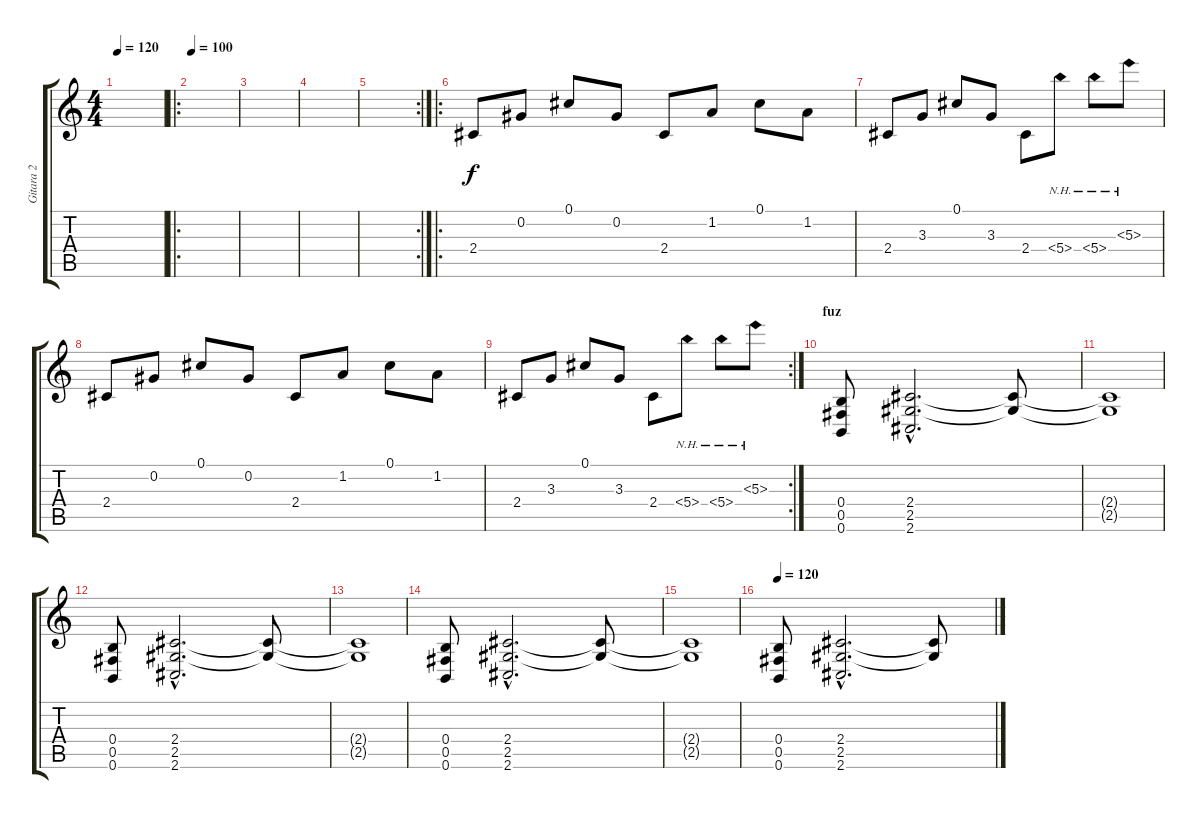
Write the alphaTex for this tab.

\track ("Gitara 2" "Gitara 2") {instrument overdrivenguitar}
\staff {score tabs}
\tuning (Db4 Ab3 E3 B2 Gb2 B1) {hide}
\ts (4 4)
\tempo 120
\clef g2
\ks c
|
\ro
\tempo 100
|
|
|
\rc 2
|
\ro
2.4.8 0.2.8 0.1.8 0.2.8 2.4.8 1.2.8 0.1.8 1.2.8 |
2.4.8 3.3.8 0.1.8 3.3.8 2.4.8 5.4{nh}.8 5.4{nh}.8 5.3{nh}.8 |
2.4.8 0.2.8 0.1.8 0.2.8 2.4.8 1.2.8 0.1.8 1.2.8 |
\rc 2
2.4.8 3.3.8 0.1.8 3.3.8 2.4.8 5.4{nh}.8 5.4{nh}.8 5.3{nh}.8 |
\section ("" "fuz")
(0.4 0.5 0.6).8{instrument overdrivenguitar} (2.4{hac} 2.5{hac} 2.6{hac}).2{d} (2.4{t} 2.5{t}).8 |
(2.4{t} 2.5{t}).1 |
(0.4 0.5 0.6).8 (2.4{hac} 2.5{hac} 2.6{hac}).2{d} (2.4{t} 2.5{t}).8 |
(2.4{t} 2.5{t}).1 |
(0.4 0.5 0.6).8 (2.4{hac} 2.5{hac} 2.6{hac}).2{d} (2.4{t} 2.5{t}).8 |
(2.4{t} 2.5{t}).1 |
\tempo 120
(0.4 0.5 0.6).8 (2.4{hac} 2.5{hac} 2.6{hac}).2{d} (2.4{t} 2.5{t}).8
